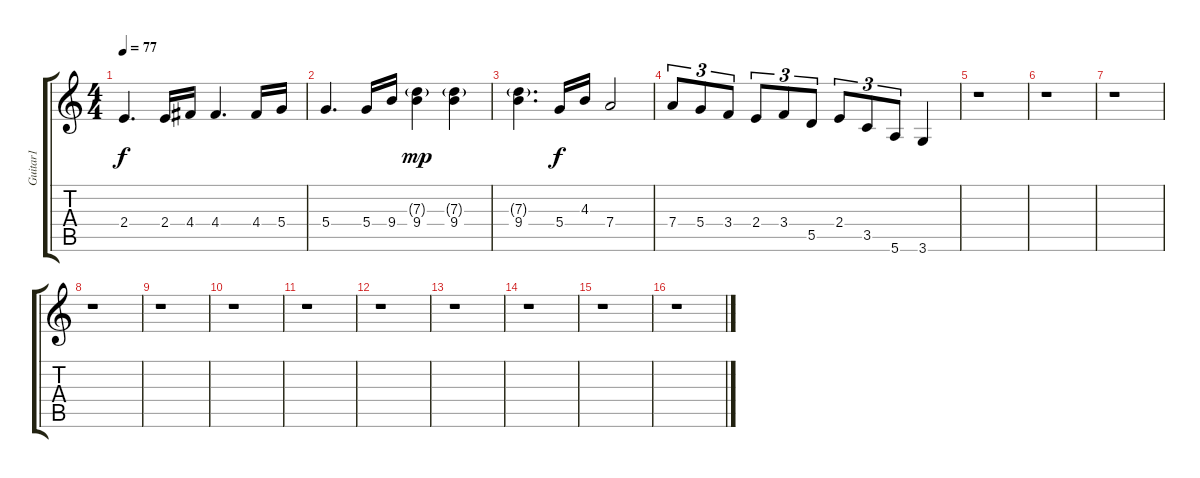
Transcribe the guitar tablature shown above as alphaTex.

\track ("Guitar1" "Guitar1") {instrument acousticguitarnylon}
\staff {score tabs}
\tuning (E4 B3 G3 D3 A2 E2) {hide}
\ts (4 4)
\tempo 77
\clef g2
\ks c
2.4.4{d dy f} 2.4.16 4.4.16 4.4.4{d} 4.4.16 5.4.16 |
5.4.4{d} 5.4.16 9.4.16 (7.3{g} 9.4).4{dy mp} (7.3{g} 9.4).4 |
(7.3{g} 9.4).4{d} 5.4.16{dy f} 4.3.16 7.4.2 |
7.4.8{tu (3 2)} 5.4.8{tu (3 2)} 3.4.8{tu (3 2)} 2.4.8{tu (3 2)} 3.4.8{tu (3 2)} 5.5.8{tu (3 2)} 2.4.8{tu (3 2)} 3.5.8{tu (3 2)} 5.6.8{tu (3 2)} 3.6.4 |
r.1 |
r.1 |
r.1 |
r.1 |
r.1 |
r.1 |
r.1 |
r.1 |
r.1 |
r.1 |
r.1 |
r.1
